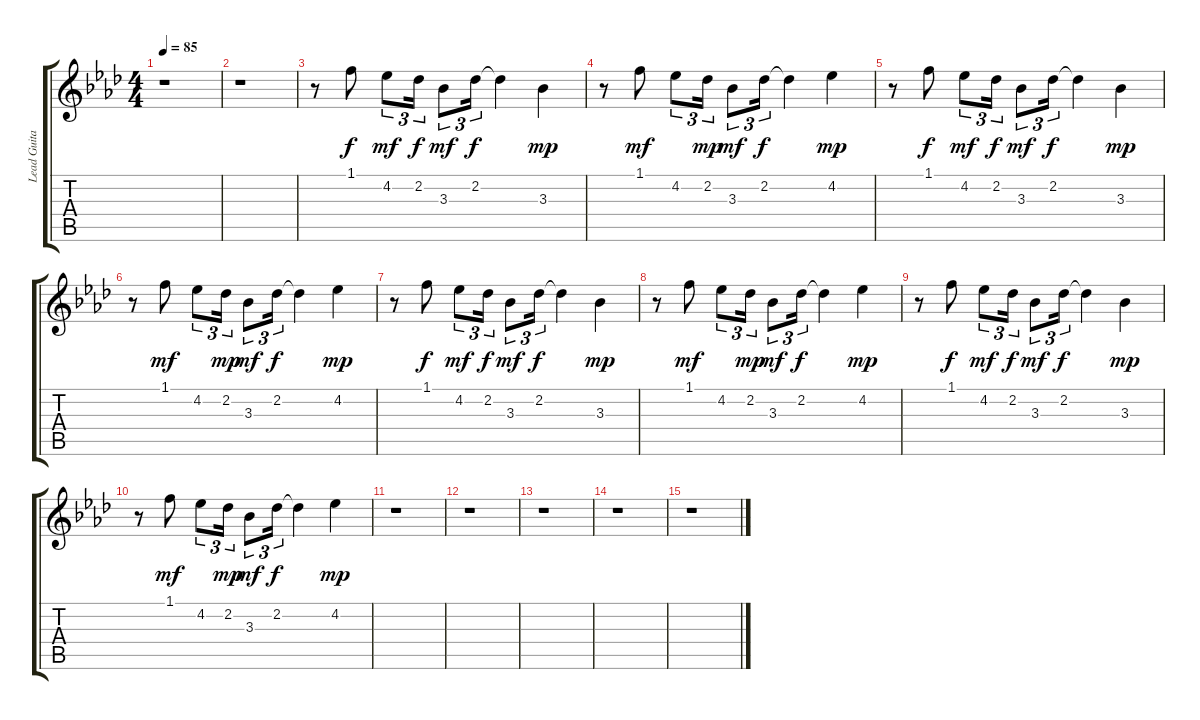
\track ("Lead Guitar" "Lead Guita") {instrument electricguitarjazz}
\staff {score tabs}
\tuning (E4 B3 G3 D3 A2 E2) {hide}
\ts (4 4)
\tempo 85
\clef g2
\ks ab
r.1{dy mp} |
r.1 |
r.8 1.1.8{dy f} 4.2.8{tu (3 2) dy mf} 2.2.16{tu (3 2) dy f} 3.3.8{tu (3 2) dy mf} 2.2.16{tu (3 2) dy f} 2.2{t}.4 3.3.4{dy mp} |
r.8 1.1.8{dy mf} 4.2.8{tu (3 2)} 2.2.16{tu (3 2) dy mp} 3.3.8{tu (3 2) dy mf} 2.2.16{tu (3 2) dy f} 2.2{t}.4 4.2.4{dy mp} |
r.8 1.1.8{dy f} 4.2.8{tu (3 2) dy mf} 2.2.16{tu (3 2) dy f} 3.3.8{tu (3 2) dy mf} 2.2.16{tu (3 2) dy f} 2.2{t}.4 3.3.4{dy mp} |
r.8 1.1.8{dy mf} 4.2.8{tu (3 2)} 2.2.16{tu (3 2) dy mp} 3.3.8{tu (3 2) dy mf} 2.2.16{tu (3 2) dy f} 2.2{t}.4 4.2.4{dy mp} |
r.8 1.1.8{dy f} 4.2.8{tu (3 2) dy mf} 2.2.16{tu (3 2) dy f} 3.3.8{tu (3 2) dy mf} 2.2.16{tu (3 2) dy f} 2.2{t}.4 3.3.4{dy mp} |
r.8 1.1.8{dy mf} 4.2.8{tu (3 2)} 2.2.16{tu (3 2) dy mp} 3.3.8{tu (3 2) dy mf} 2.2.16{tu (3 2) dy f} 2.2{t}.4 4.2.4{dy mp} |
r.8 1.1.8{dy f} 4.2.8{tu (3 2) dy mf} 2.2.16{tu (3 2) dy f} 3.3.8{tu (3 2) dy mf} 2.2.16{tu (3 2) dy f} 2.2{t}.4 3.3.4{dy mp} |
r.8 1.1.8{dy mf} 4.2.8{tu (3 2)} 2.2.16{tu (3 2) dy mp} 3.3.8{tu (3 2) dy mf} 2.2.16{tu (3 2) dy f} 2.2{t}.4 4.2.4{dy mp} |
r.1 |
r.1 |
r.1 |
r.1 |
r.1
